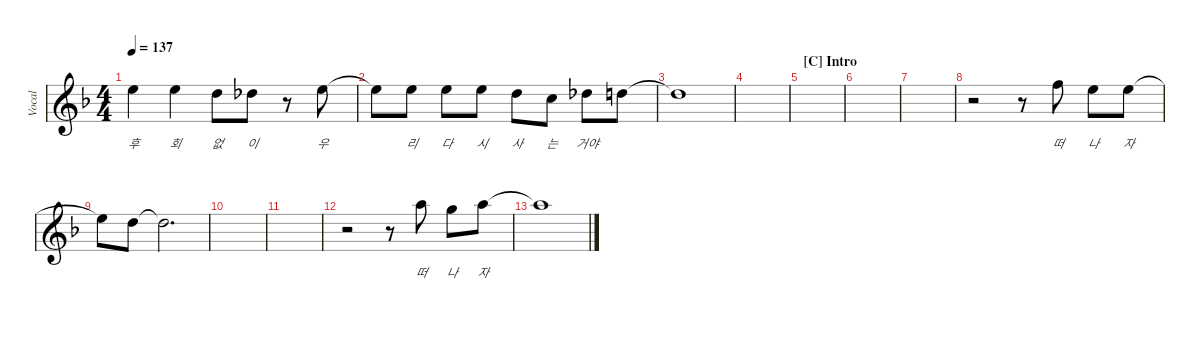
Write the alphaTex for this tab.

\defaultSystemsLayout 4
\hideDynamics
\bracketExtendMode nobrackets
\track ("Singer" "Vocal") {defaultSystemsLayout 4 instrument voiceoohs}
\staff {score}
\tuning (E4 B3 G3 D3 A2 E2)
\ts (4 4)
\tempo 137
\clef g2
\ks f
12.1{acc forcenatural}.4{lyrics (0 "후") lyrics (1 "") lyrics (2 "") lyrics (3 "") lyrics (4 "") dy mf beam Down} 12.1{acc forcenatural}.4{lyrics (0 "회") lyrics (1 "") lyrics (2 "") lyrics (3 "") lyrics (4 "") beam Down} 10.1{acc forcenatural}.8{lyrics (0 "없") lyrics (1 "") lyrics (2 "") lyrics (3 "") lyrics (4 "") beam Down} 9.1{acc b}.8{lyrics (0 "이") lyrics (1 "") lyrics (2 "") lyrics (3 "") lyrics (4 "") beam Down} r.8{beam Down} 12.1{acc forcenatural}.8{lyrics (0 "우") lyrics (1 "") lyrics (2 "") lyrics (3 "") lyrics (4 "") beam Down} |
12.1{t acc forcenatural}.8{beam Down} 12.1{acc forcenatural}.8{lyrics (0 "리") lyrics (1 "") lyrics (2 "") lyrics (3 "") lyrics (4 "") beam Down} 12.1{acc forcenatural}.8{lyrics (0 "다") lyrics (1 "") lyrics (2 "") lyrics (3 "") lyrics (4 "") beam Down} 12.1{acc forcenatural}.8{lyrics (0 "시") lyrics (1 "") lyrics (2 "") lyrics (3 "") lyrics (4 "") beam Down} 10.1{acc forcenatural}.8{lyrics (0 "사") lyrics (1 "") lyrics (2 "") lyrics (3 "") lyrics (4 "") beam Down} 8.1{acc forcenatural}.8{lyrics (0 "는") lyrics (1 "") lyrics (2 "") lyrics (3 "") lyrics (4 "") beam Down} 9.1{acc b}.8{lyrics (0 "거야") lyrics (1 "") lyrics (2 "") lyrics (3 "") lyrics (4 "") beam Down} 10.1{acc forcenatural}.8{beam Down} |
10.1{t acc forcenatural}.1{beam Down} |
|
\section ("C" "Intro")
|
|
|
r.2{beam Down} r.8{beam Down} 13.1{acc forcenatural}.8{lyrics (0 "떠") lyrics (1 "") lyrics (2 "") lyrics (3 "") lyrics (4 "") beam Down} 12.1{acc forcenatural}.8{lyrics (0 "나") lyrics (1 "") lyrics (2 "") lyrics (3 "") lyrics (4 "") beam Down} 12.1{acc forcenatural}.8{lyrics (0 "자") lyrics (1 "") lyrics (2 "") lyrics (3 "") lyrics (4 "") beam Down} |
\scale
1.42844 12.1{t acc forcenatural}.8{beam Down} 10.1{acc forcenatural}.8{beam Down} 10.1{t acc forcenatural}.2{d beam Down} |
\scale
0.837646 |
\scale
0.849607 |
r.2{beam Down} r.8{beam Down} 17.1{acc forcenatural}.8{lyrics (0 "떠") lyrics (1 "") lyrics (2 "") lyrics (3 "") lyrics (4 "") beam Down} 15.1{acc forcenatural}.8{lyrics (0 "나") lyrics (1 "") lyrics (2 "") lyrics (3 "") lyrics (4 "") beam Down} 17.1{acc forcenatural}.8{lyrics (0 "자") lyrics (1 "") lyrics (2 "") lyrics (3 "") lyrics (4 "") beam Down} |
17.1{t acc forcenatural}.1{beam Down}
